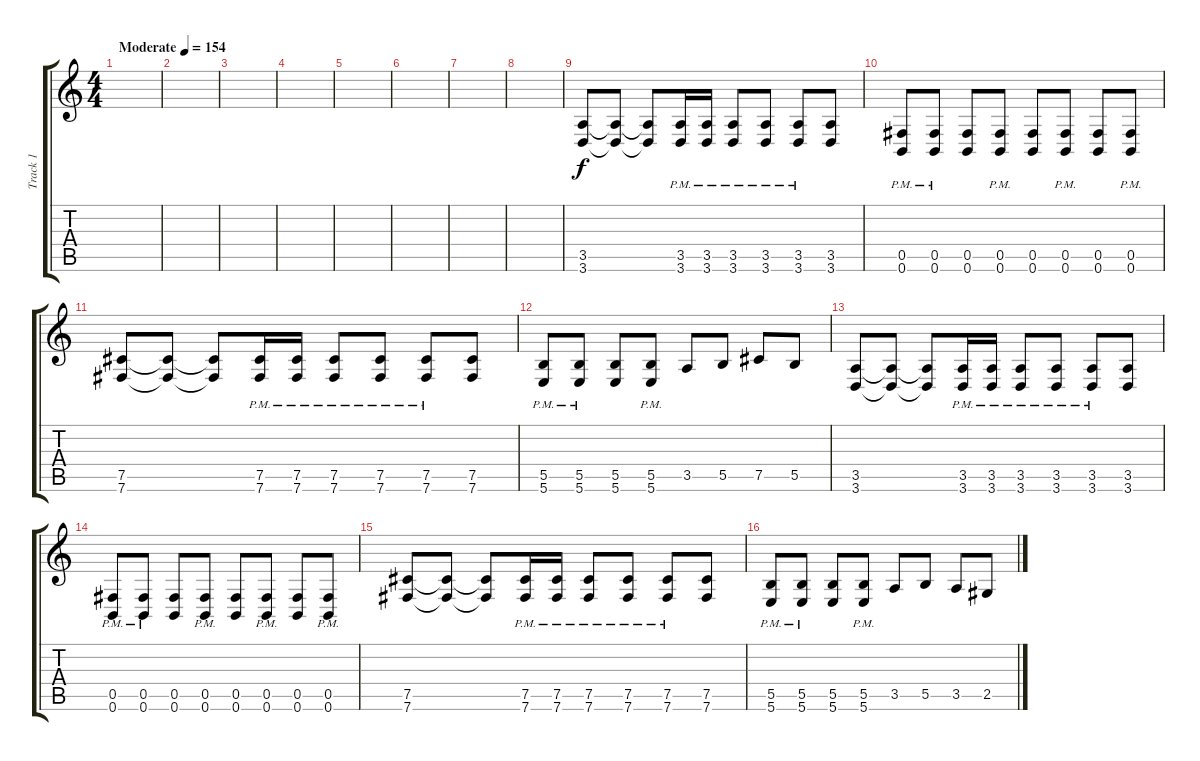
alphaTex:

\track ("Track 1" "Track 1") {instrument distortionguitar}
\staff {score tabs}
\tuning (Db4 Ab3 E3 B2 Gb2 B1) {hide}
\ts (4 4)
\tempo (154 "Moderate")
\clef g2
\ks c
|
|
|
|
|
|
|
|
(3.5 3.6).8 (3.5{t} 3.6{t}).8 (3.5{t} 3.6{t}).8 (3.5{pm} 3.6{pm}).16 (3.5{pm} 3.6{pm}).16 (3.5{pm} 3.6{pm}).8 (3.5{pm} 3.6{pm}).8 (3.5{pm} 3.6{pm}).8 (3.5 3.6).8 |
(0.5{pm} 0.6{pm}).8 (0.5{pm} 0.6{pm}).8 (0.5 0.6).8 (0.5{pm} 0.6{pm}).8 (0.5 0.6).8 (0.5{pm} 0.6{pm}).8 (0.5 0.6).8 (0.5{pm} 0.6{pm}).8 |
(7.5 7.6).8 (7.5{t} 7.6{t}).8 (7.5{t} 7.6{t}).8 (7.5{pm} 7.6{pm}).16 (7.5{pm} 7.6{pm}).16 (7.5{pm} 7.6{pm}).8 (7.5{pm} 7.6{pm}).8 (7.5{pm} 7.6{pm}).8 (7.5 7.6).8 |
(5.5{pm} 5.6{pm}).8 (5.5{pm} 5.6{pm}).8 (5.5 5.6).8 (5.5{pm} 5.6{pm}).8 3.5.8 5.5.8 7.5.8 5.5.8 |
(3.5 3.6).8 (3.5{t} 3.6{t}).8 (3.5{t} 3.6{t}).8 (3.5{pm} 3.6{pm}).16 (3.5{pm} 3.6{pm}).16 (3.5{pm} 3.6{pm}).8 (3.5{pm} 3.6{pm}).8 (3.5{pm} 3.6{pm}).8 (3.5 3.6).8 |
(0.5{pm} 0.6{pm}).8 (0.5{pm} 0.6{pm}).8 (0.5 0.6).8 (0.5{pm} 0.6{pm}).8 (0.5 0.6).8 (0.5{pm} 0.6{pm}).8 (0.5 0.6).8 (0.5{pm} 0.6{pm}).8 |
(7.5 7.6).8 (7.5{t} 7.6{t}).8 (7.5{t} 7.6{t}).8 (7.5{pm} 7.6{pm}).16 (7.5{pm} 7.6{pm}).16 (7.5{pm} 7.6{pm}).8 (7.5{pm} 7.6{pm}).8 (7.5{pm} 7.6{pm}).8 (7.5 7.6).8 |
(5.5{pm} 5.6{pm}).8 (5.5{pm} 5.6{pm}).8 (5.5 5.6).8 (5.5{pm} 5.6{pm}).8 3.5.8 5.5.8 3.5.8 2.5.8
